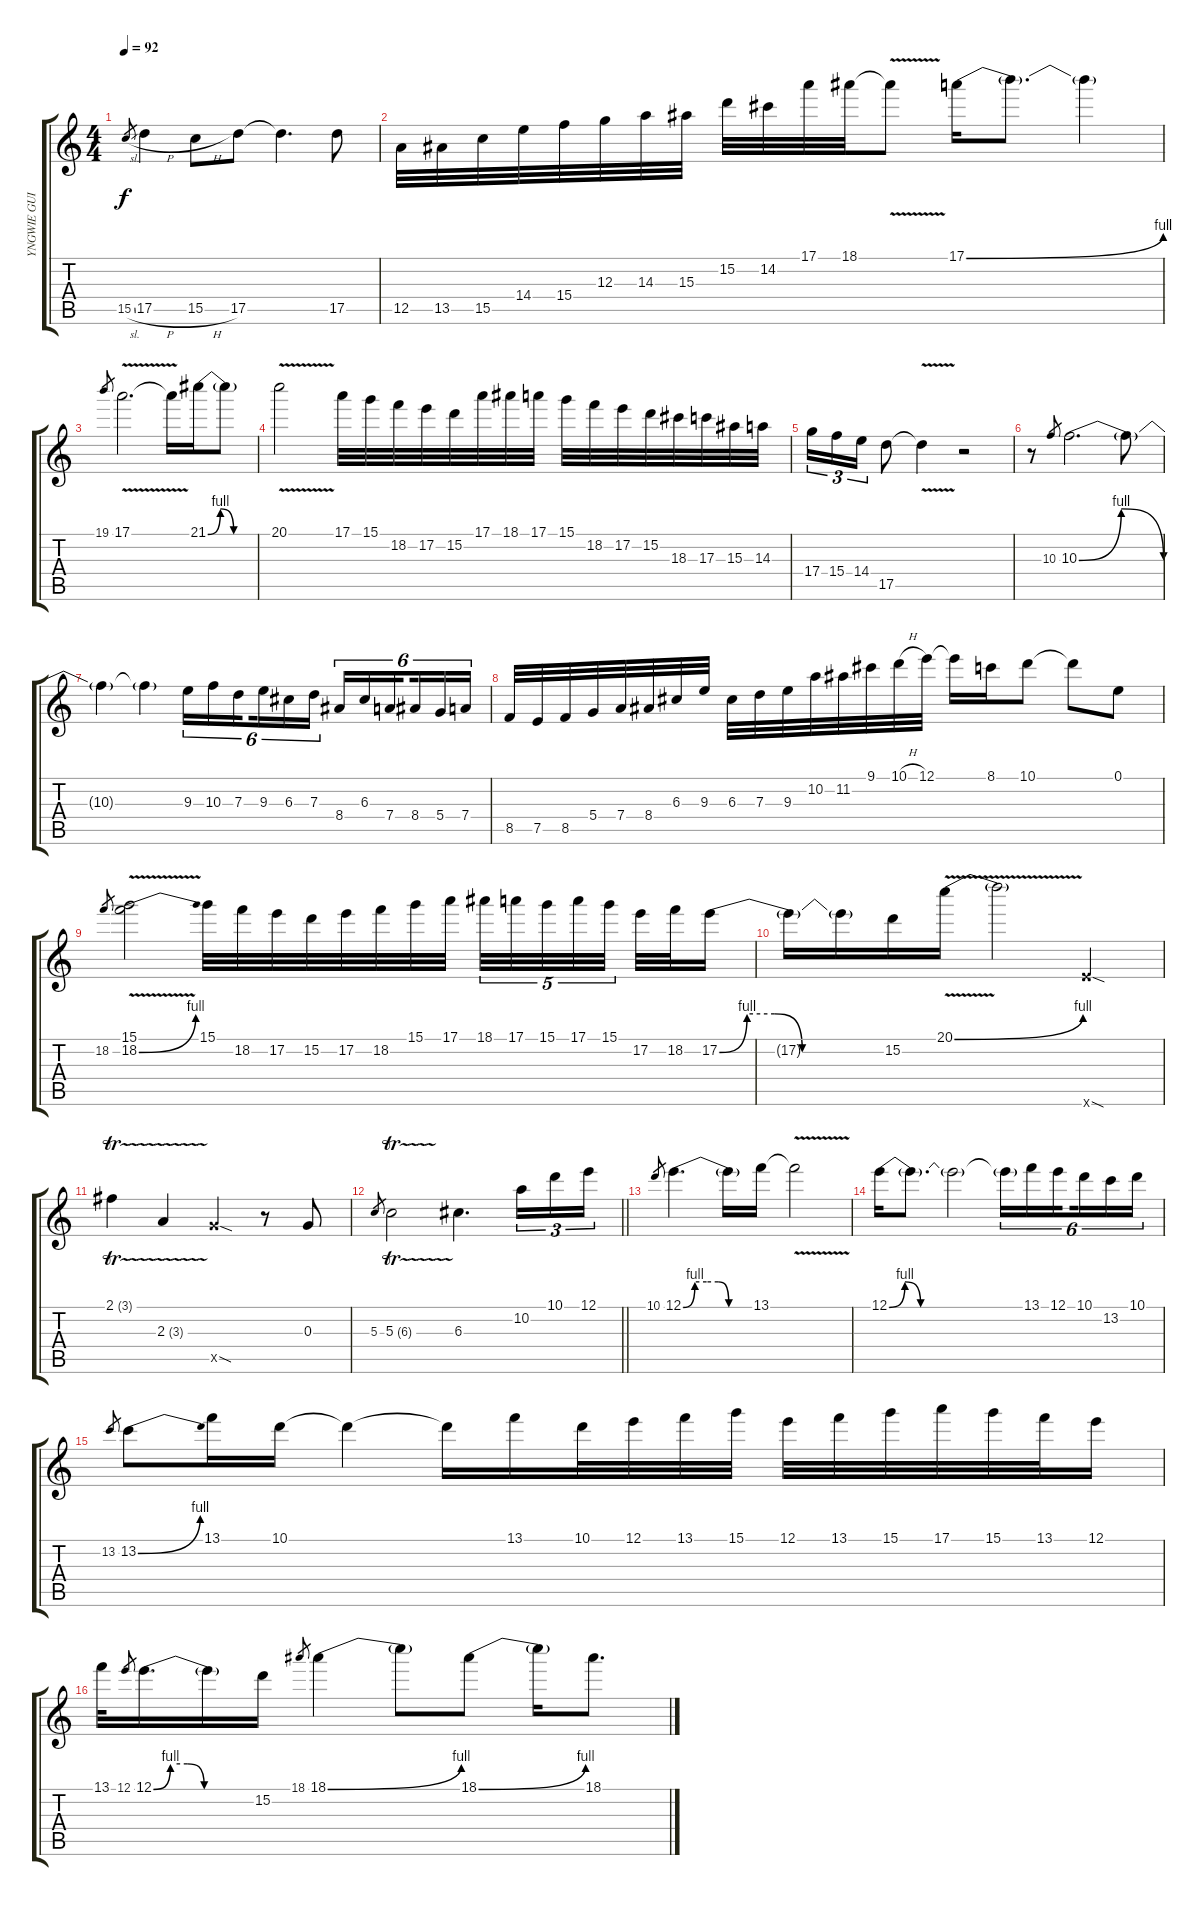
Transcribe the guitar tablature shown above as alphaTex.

\track ("YNGWIE GUITAR 2" "YNGWIE GUI") {instrument overdrivenguitar}
\staff {score tabs}
\tuning (E4 B3 G3 D3 A2 E2) {hide}
\ts (4 4)
\tempo 92
\clef g2
\ks c
15.5{sl}.8{gr dy f} 17.5{h}.4 15.5{h}.8 17.5.8 17.5{t}.4{d} 17.5.8 |
12.5.32 13.5.32 15.5.32 14.4.32 15.4.32 12.3.32 14.3.32 15.3.32 15.2.32 14.2.32 17.1.32 18.1.32 18.1{v t}.8 17.1{be (bend 0 0 60 4)}.16 17.1{t}.8{d} 17.1{t}.4 |
19.1.8{gr} 17.1{v}.2{d} 17.1{t}.16 21.1{be (custom 0 0 15 4 31 0 60 0)}.16 21.1{t}.8 |
20.1{v}.2 17.1.32 15.1.32 18.2.32 17.2.32 15.2.32 17.1.32 18.1.32 17.1.32 15.1.32 18.2.32 17.2.32 15.2.32 18.3.32 17.3.32 15.3.32 14.3.32 |
17.4.16{tu (3 2)} 15.4.16{tu (3 2)} 14.4.16{tu (3 2)} 17.5.8 17.5{v t}.4 r.2 |
r.8 10.3.8{gr} 10.3{be (bendrelease 0 0 15 4 45 4 60 0)}.2{d} 10.3{t}.8 |
10.3{t}.4 10.3{t}.4 9.3.16{tu (6 4)} 10.3.16{tu (6 4)} 7.3.16{tu (6 4) beam splitsecondary} 9.3.16{tu (6 4)} 6.3.16{tu (6 4)} 7.3.16{tu (6 4)} 8.4.16{tu (6 4)} 6.3.16{tu (6 4)} 7.4.16{tu (6 4) beam splitsecondary} 8.4.16{tu (6 4)} 5.4.16{tu (6 4)} 7.4.16{tu (6 4)} |
8.5.32 7.5.32 8.5.32 5.4.32 7.4.32 8.4.32 6.3.32 9.3.32 6.3.32 7.3.32 9.3.32 10.2.32 11.2.32 9.1.32 10.1{h}.32 12.1.32 12.1{t}.16 8.1.16 10.1.8 10.1{t}.8 0.1.8 |
18.2.8{gr} (15.1{v} 18.2{be (bend 0 0 60 4)}).2 15.1.32 18.2.32 17.2.32 15.2.32 17.2.32 18.2.32 15.1.32 17.1.32 18.1.32{tu (5 4)} 17.1.32{tu (5 4)} 15.1.32{tu (5 4)} 17.1.32{tu (5 4)} 15.1.32{tu (5 4) beam splitsecondary} 17.2.32 18.2.32 17.2{be (custom 0 0 10 4 20 4 30 0 60 0)}.16 |
17.2{t}.16 17.2{t}.16 15.2.16 20.1{be (bend 0 0 60 4) v}.16 20.1{t}.2 12.6{sod x}.4 |
2.1{tr (3 32)}.4 2.3{tr (3 32)}.4 10.5{sod x}.4 r.8 0.3.8 |
\barLineRight lightlight
5.3.8{gr} 5.3{tr (6 32)}.2 6.3.4{d} 10.2.16{tu (3 2)} 10.1.16{tu (3 2)} 12.1.16{tu (3 2)} |
10.1.8{gr} 12.1{be (custom 0 0 10 4 20 4 30 4 39 0 60 0)}.4{d} 12.1{t}.16 13.1.16 13.1{v t}.2 |
12.1{be (custom 0 0 7 4 14 0 30 0 60 0)}.16 12.1{t}.8{d} 12.1{t}.2 12.1{t}.16{tu (6 4)} 13.1.16{tu (6 4)} 12.1.16{tu (6 4) beam splitsecondary} 10.1.16{tu (6 4)} 13.2.16{tu (6 4)} 10.1.16{tu (6 4)} |
13.2.8{gr} 13.2{be (bend 0 0 60 4)}.8 13.1.16 10.1.16 10.1{t}.4 10.1{t}.16 13.1.16 10.1.32 12.1.32 13.1.32 15.1.32 12.1.32 13.1.32 15.1.32 17.1.32 15.1.32 13.1.32 12.1.16 |
13.1.32 12.1.8{gr} 12.1{be (custom 0 0 10 4 20 4 30 0 60 0)}.16{d} 12.1{t}.16 15.2.16 18.1.8{gr} 18.1{be (bend 0 0 60 4)}.4 18.1{t}.8 18.1{be (bend 0 0 60 4)}.8 18.1{t}.16 18.1.8{d}
